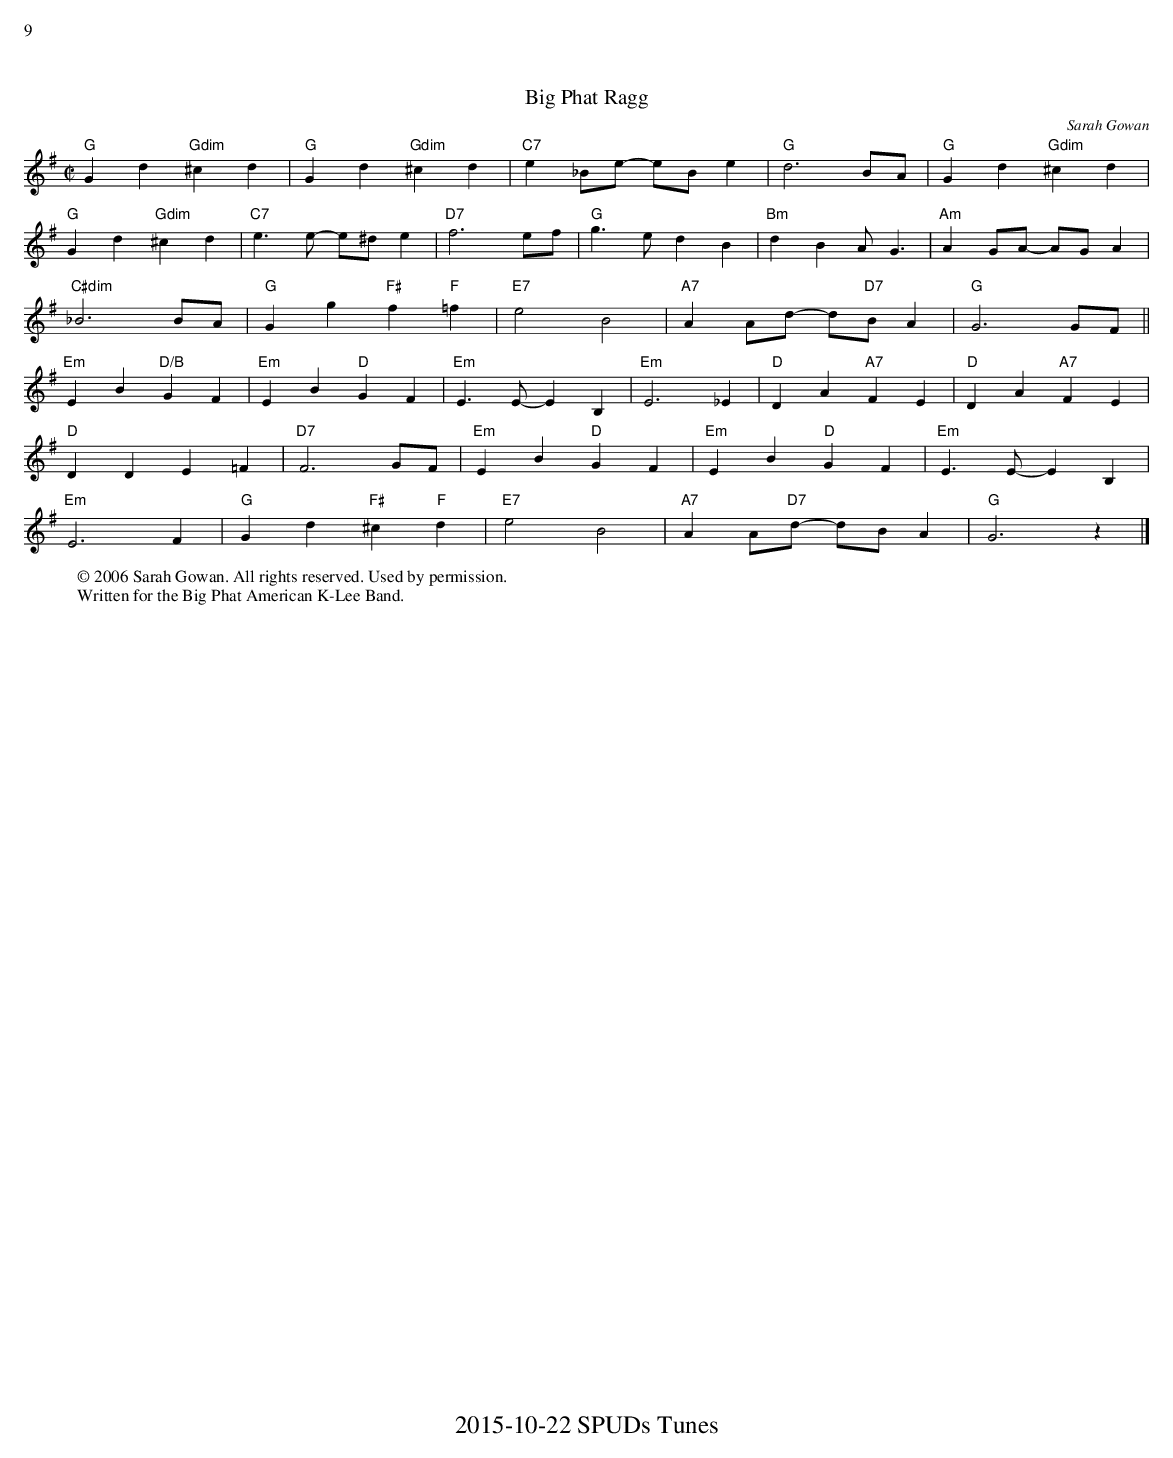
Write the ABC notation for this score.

X:1
%%text 9
T:Big Phat Ragg
C:Sarah Gowan
M:C|
K:G
"G"G2d2"Gdim"^c2d2|"G"G2d2"Gdim"^c2d2|"C7"e2_Be- eBe2|"G"d6BA|"G"G2d2"Gdim"^c2d2|
"G"G2d2"Gdim"^c2d2|"C7"e3e- e^de2|"D7"f6ef|"G"g2>e2d2B2|"Bm"d2B2A2<G2|"Am"A2GA- AGA2|
"C#dim"_B6BA|"G"G2g2"F#"f2"F"=f2|"E7"e4B4|"A7"A2Ad- d"D7"BA2|"G"G6GF||
"Em"E2B2"D/B"G2F2|"Em"E2B2"D"G2F2|"Em"E3E-E2B,2|"Em"E6_E2|"D"D2A2"A7"F2E2|"D"D2A2"A7"F2E2|
"D"D2D2E2=F2|"D7"F6GF|"Em"E2B2"D"G2F2|"Em"E2B2"D"G2F2|"Em"E3E-E2B,2|
"Em"E6F2|"G"G2d2"F#"^c2"F"d2|"E7"e4B4|"A7"A2A"D7"d- dBA2|"G"G6z2|]
W: © 2006 Sarah Gowan. All rights reserved. Used by permission.
W:Written for the Big Phat American K-Lee Band.
